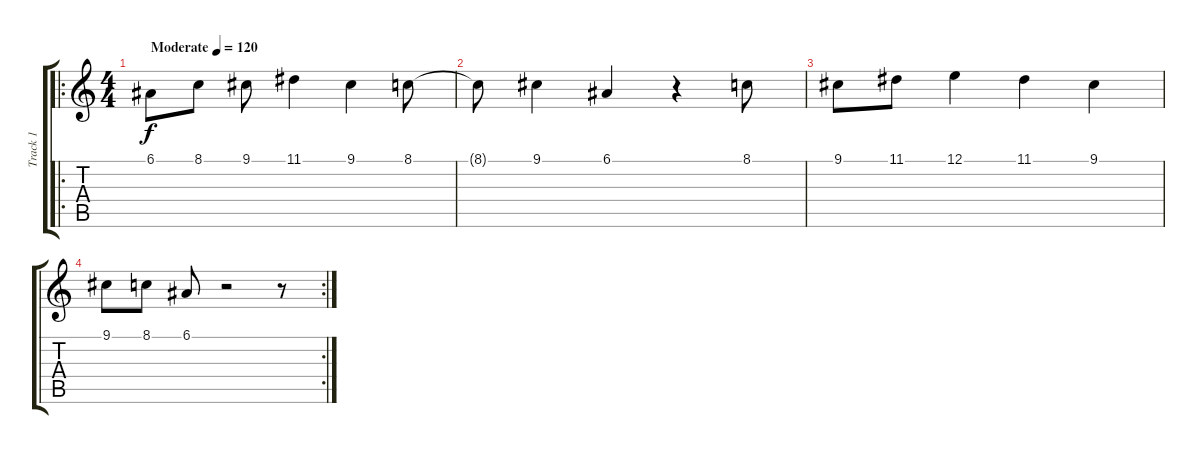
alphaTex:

\track ("Track 1" "Track 1") {instrument lead2sawtooth}
\staff {score tabs}
\tuning (E4 B3 G3 D3 A2 E2) {hide}
\ro
\ts (4 4)
\tempo (120 "Moderate")
\clef g2
\ks c
6.1.8{dy f instrument lead2sawtooth} 8.1.8 9.1.8 11.1.4 9.1.4 8.1.8 |
8.1{t}.8 9.1.4 6.1.4 r.4 8.1.8 |
9.1.8 11.1.8 12.1.4 11.1.4 9.1.4 |
\rc 2
9.1.8 8.1.8 6.1.8 r.2 r.8
